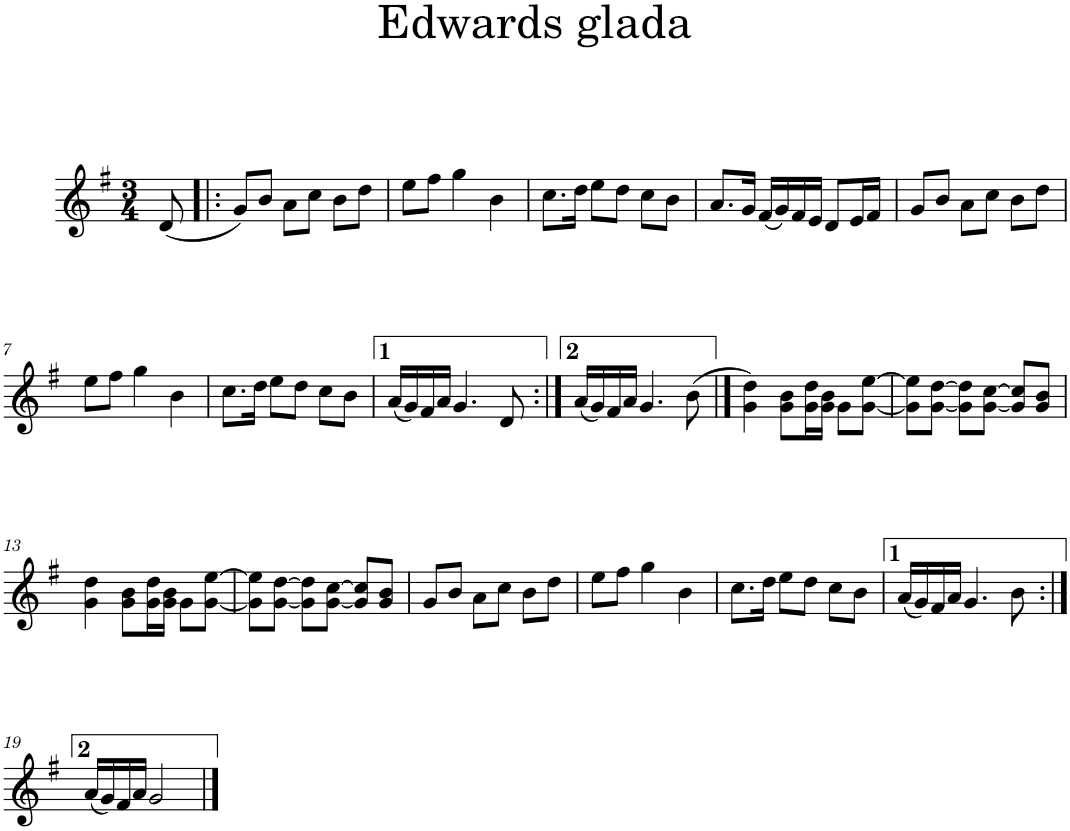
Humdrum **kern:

**kern
*part1
*staff1
*I"Piano
*I'Pno
*clefG2
*k[f#]
*G:
*M3/4
=1
(8d/
=2!|:
8g/L)
8b/J
8a\L
8cc\J
8b\L
8dd\J
=3
8ee\L
8ff#\J
4gg\
4b\
=4
8.cc\L
16dd\Jk
8ee\L
8dd\J
8cc\L
8b\J
=5
8.a/L
16g/Jk
(16f#/LL
16g/)
16f#/
16e/JJ
8d/L
16e/L
16f#/JJ
=6
8g/L
8b/J
8a\L
8cc\J
8b\L
8dd\J
!!LO:LB:g=z
=7
8ee\L
8ff#\J
4gg\
4b\
=8
8.cc\L
16dd\Jk
8ee\L
8dd\J
8cc\L
8b\J
=9
(16a/LL
16g/)
16f#/
16a/JJ
4.g/
8d/
=10:|!
(16a/LL
16g/)
16f#/
16a/JJ
4.g/
(8b\
==11
4g\ 4dd\)
8g\ 8b\L
16g\ 16dd\L
16g\ 16b\JJ
8g\L
[8g\ [8ee\J
=12
8g\] 8ee\]L
[8g\ [8dd\J
8g\] 8dd\]L
[8g\ [8cc\J
8g/] 8cc/]L
8g/ 8b/J
!!LO:LB:g=z
=13
4g\ 4dd\
8g\ 8b\L
16g\ 16dd\L
16g\ 16b\JJ
8g\L
[8g\ [8ee\J
=14
8g\] 8ee\]L
[8g\ [8dd\J
8g\] 8dd\]L
[8g\ [8cc\J
8g/] 8cc/]L
8g/ 8b/J
=15
8g/L
8b/J
8a\L
8cc\J
8b\L
8dd\J
=16
8ee\L
8ff#\J
4gg\
4b\
=17
8.cc\L
16dd\Jk
8ee\L
8dd\J
8cc\L
8b\J
=18
(16a/LL
16g/)
16f#/
16a/JJ
4.g/
8b\
!!LO:LB:g=z
=19:|!
(16a/LL
16g/)
16f#/
16a/JJ
2g/
==
*-
